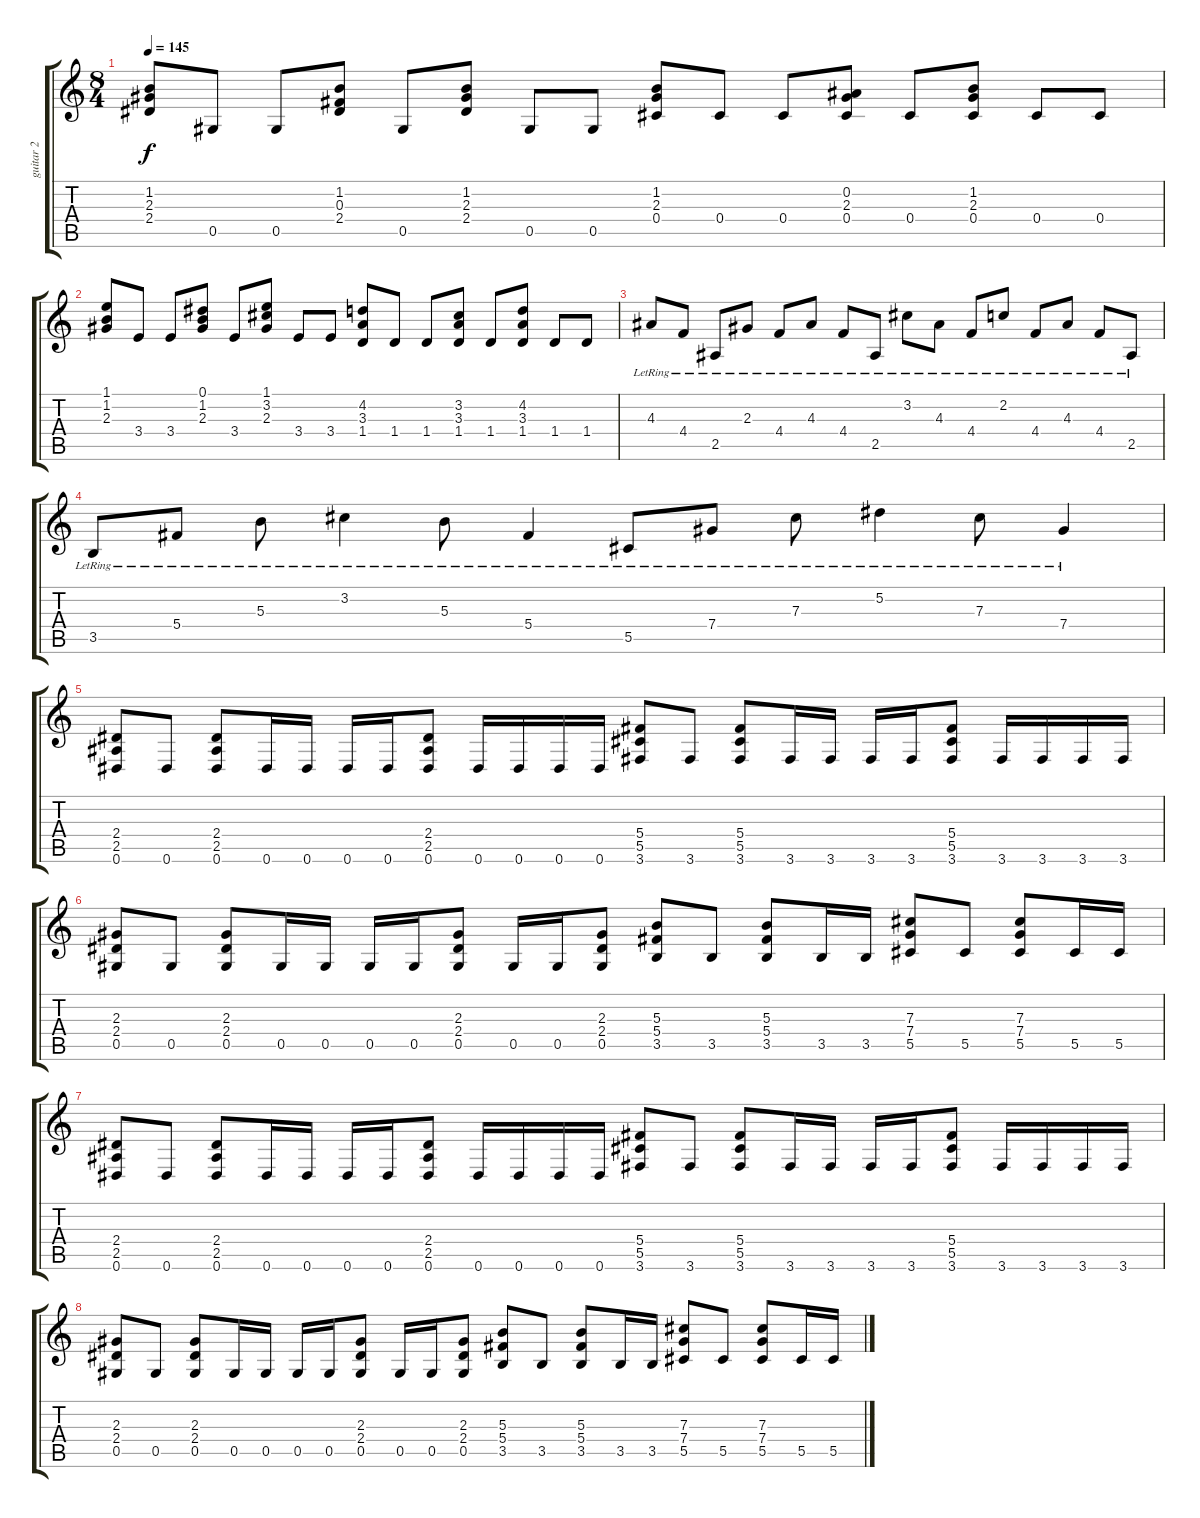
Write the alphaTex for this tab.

\track ("guitar 2" "guitar 2") {instrument distortionguitar}
\staff {score tabs}
\tuning (Eb4 Bb3 Gb3 Db3 Ab2 Eb2) {hide}
\ts (8 4)
\tempo 145
\clef g2
\ks c
(1.2 2.3 2.4).8{dy f} 0.5.8 0.5.8 (1.2 0.3 2.4).8 0.5.8 (1.2 2.3 2.4).8 0.5.8 0.5.8 (1.2 2.3 0.4).8 0.4.8 0.4.8 (0.2 2.3 0.4).8 0.4.8 (1.2 2.3 0.4).8 0.4.8 0.4.8 |
(1.1 1.2 2.3).8 3.4.8 3.4.8 (0.1 1.2 2.3).8 3.4.8 (1.1 3.2 2.3).8 3.4.8 3.4.8 (4.2 3.3 1.4).8 1.4.8 1.4.8 (3.2 3.3 1.4).8 1.4.8 (4.2 3.3 1.4).8 1.4.8 1.4.8 |
4.3{lr}.8{volume 13 instrument electricguitarclean} 4.4{lr}.8 2.5{lr}.8 2.3{lr}.8 4.4{lr}.8 4.3{lr}.8 4.4{lr}.8 2.5{lr}.8 3.2{lr}.8 4.3{lr}.8 4.4{lr}.8 2.2{lr}.8 4.4{lr}.8 4.3{lr}.8 4.4{lr}.8 2.5{lr}.8 |
3.5{lr}.8{volume 13 instrument electricguitarclean} 5.4{lr}.8 5.3{lr}.8 3.2{lr}.4 5.3{lr}.8 5.4{lr}.4 5.5{lr}.8 7.4{lr}.8 7.3{lr}.8 5.2{lr}.4 7.3{lr}.8 7.4{lr}.4 |
(2.4 2.5 0.6).8{volume 11 instrument distortionguitar} 0.6.8 (2.4 2.5 0.6).8 0.6.16 0.6.16 0.6.16 0.6.16 (2.4 2.5 0.6).8 0.6.16 0.6.16 0.6.16 0.6.16 (5.4 5.5 3.6).8 3.6.8 (5.4 5.5 3.6).8 3.6.16 3.6.16 3.6.16 3.6.16 (5.4 5.5 3.6).8 3.6.16 3.6.16 3.6.16 3.6.16 |
(2.3 2.4 0.5).8 0.5.8 (2.3 2.4 0.5).8 0.5.16 0.5.16 0.5.16 0.5.16 (2.3 2.4 0.5).8 0.5.16 0.5.16 (2.3 2.4 0.5).8 (5.3 5.4 3.5).8 3.5.8 (5.3 5.4 3.5).8 3.5.16 3.5.16 (7.3 7.4 5.5).8 5.5.8 (7.3 7.4 5.5).8 5.5.16 5.5.16 |
(2.4 2.5 0.6).8 0.6.8 (2.4 2.5 0.6).8 0.6.16 0.6.16 0.6.16 0.6.16 (2.4 2.5 0.6).8 0.6.16 0.6.16 0.6.16 0.6.16 (5.4 5.5 3.6).8 3.6.8 (5.4 5.5 3.6).8 3.6.16 3.6.16 3.6.16 3.6.16 (5.4 5.5 3.6).8 3.6.16 3.6.16 3.6.16 3.6.16 |
(2.3 2.4 0.5).8 0.5.8 (2.3 2.4 0.5).8 0.5.16 0.5.16 0.5.16 0.5.16 (2.3 2.4 0.5).8 0.5.16 0.5.16 (2.3 2.4 0.5).8 (5.3 5.4 3.5).8 3.5.8 (5.3 5.4 3.5).8 3.5.16 3.5.16 (7.3 7.4 5.5).8 5.5.8 (7.3 7.4 5.5).8 5.5.16 5.5.16
